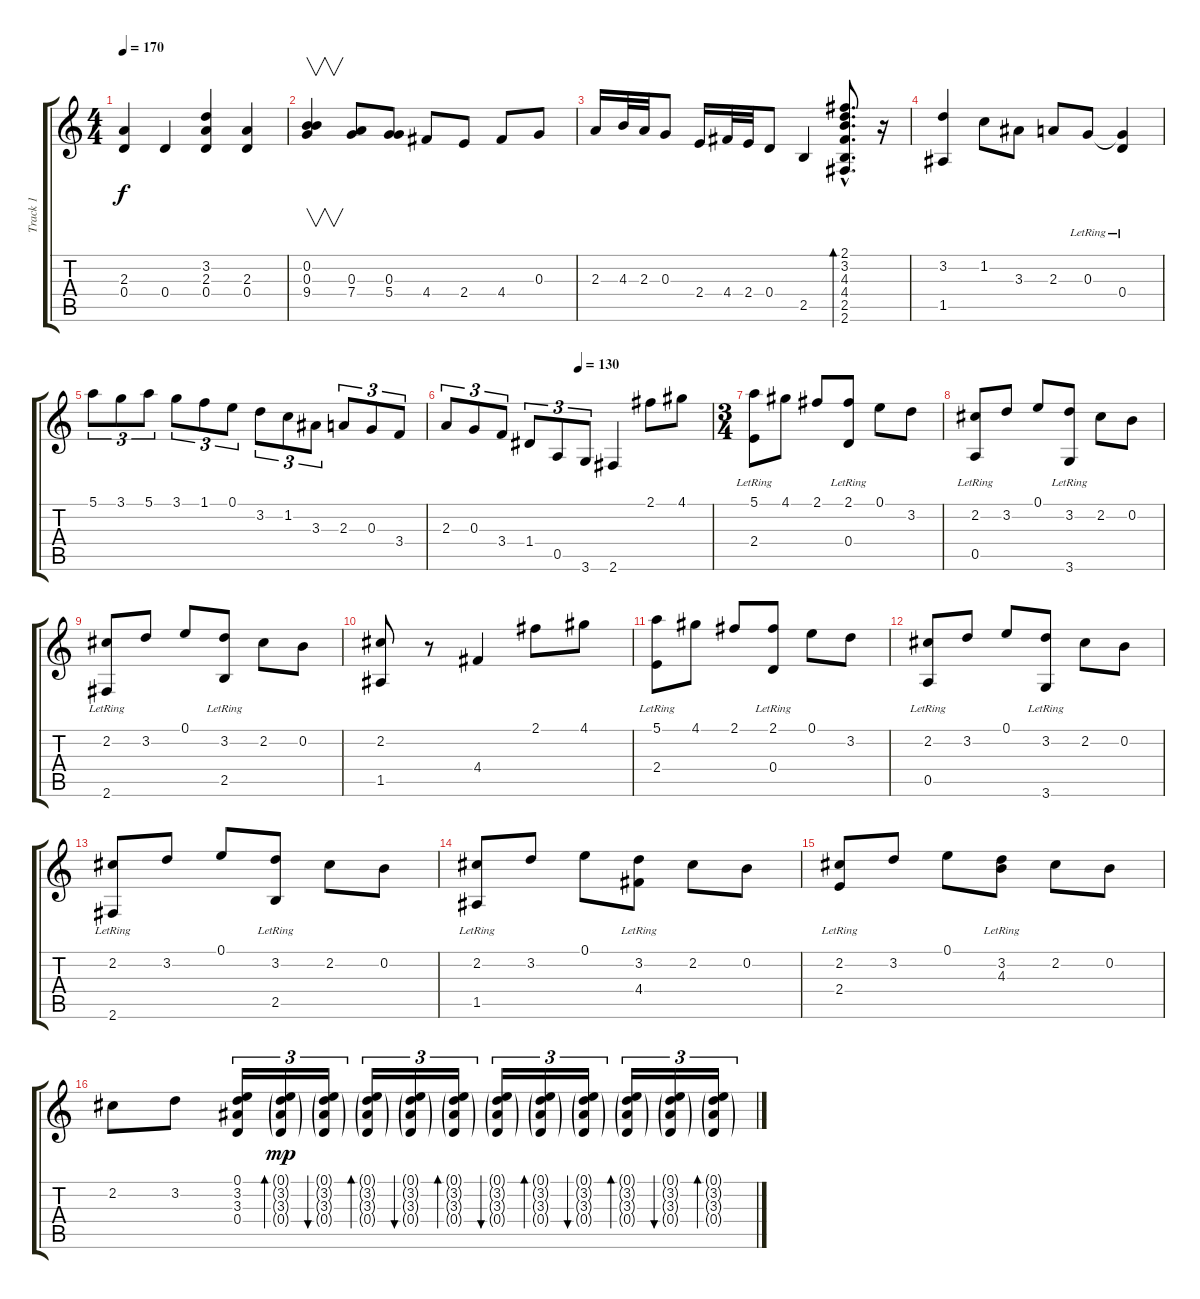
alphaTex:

\track ("Track 1" "Track 1") {instrument acousticguitarsteel}
\staff {score tabs}
\tuning (E4 B3 G3 D3 A2 E2) {hide}
\ts (4 4)
\tempo 170
\clef g2
\ks c
(2.3 0.4).4{dy f} 0.4.4 (3.2 2.3 0.4).4 (2.3 0.4).4 |
(0.2 0.3 9.4).4{v} (0.3 7.4).8 (0.3 5.4).8 4.4.8 2.4.8 4.4.8 0.3.8 |
2.3.16 4.3.32 2.3.32 0.3.8 2.4.16 4.4.32 2.4.32 0.4.8 2.5.4 (2.1{hac} 3.2{hac} 4.3{hac} 4.4{hac} 2.5{hac} 2.6{hac}).8{d bd 240} r.16 |
(3.2 1.5).4 1.2.8 3.3.8 2.3.8 0.3{lr}.8 (0.3{t} 0.4{lr}).4 |
5.1.8{tu (3 2)} 3.1.8{tu (3 2)} 5.1.8{tu (3 2)} 3.1.8{tu (3 2)} 1.1.8{tu (3 2)} 0.1.8{tu (3 2)} 3.2.8{tu (3 2)} 1.2.8{tu (3 2)} 3.3.8{tu (3 2)} 2.3.8{tu (3 2)} 0.3.8{tu (3 2)} 3.4.8{tu (3 2)} |
\tempo (130 0.5)
2.3.8{tu (3 2)} 0.3.8{tu (3 2)} 3.4.8{tu (3 2)} 1.4.8{tu (3 2)} 0.5.8{tu (3 2)} 3.6.8{tu (3 2)} 2.6.4 2.1.8 4.1.8 |
\ts (3 4)
(5.1 2.4{lr}).8 4.1.8 2.1.8 (2.1 0.4{lr}).8 0.1.8 3.2.8 |
(2.2 0.5{lr}).8 3.2.8 0.1.8 (3.2 3.6{lr}).8 2.2.8 0.2.8 |
(2.2 2.6{lr}).8 3.2.8 0.1.8 (3.2 2.5{lr}).8 2.2.8 0.2.8 |
(2.2 1.5).8 r.8 4.4.4 2.1.8 4.1.8 |
(5.1 2.4{lr}).8 4.1.8 2.1.8 (2.1 0.4{lr}).8 0.1.8 3.2.8 |
(2.2 0.5{lr}).8 3.2.8 0.1.8 (3.2 3.6{lr}).8 2.2.8 0.2.8 |
(2.2 2.6{lr}).8 3.2.8 0.1.8 (3.2 2.5{lr}).8 2.2.8 0.2.8 |
(2.2 1.5{lr}).8 3.2.8 0.1.8 (3.2 4.4{lr}).8 2.2.8 0.2.8 |
(2.2 2.4{lr}).8 3.2.8 0.1.8 (3.2 4.3{lr}).8 2.2.8 0.2.8 |
2.2.8 3.2.8 (0.1 3.2 3.3 0.4).16{tu (3 2)} (0.1{g} 3.2{g} 3.3{g} 0.4{g}).16{tu (3 2) bd 240 dy mp} (0.1{g} 3.2{g} 3.3{g} 0.4{g}).16{tu (3 2) bu 240} (0.1{g} 3.2{g} 3.3{g} 0.4{g}).16{tu (3 2) bd 240} (0.1{g} 3.2{g} 3.3{g} 0.4{g}).16{tu (3 2) bu 240} (0.1{g} 3.2{g} 3.3{g} 0.4{g}).16{tu (3 2) bd 240} (0.1{g} 3.2{g} 3.3{g} 0.4{g}).16{tu (3 2) bu 240} (0.1{g} 3.2{g} 3.3{g} 0.4{g}).16{tu (3 2) bd 240} (0.1{g} 3.2{g} 3.3{g} 0.4{g}).16{tu (3 2) bu 240} (0.1{g} 3.2{g} 3.3{g} 0.4{g}).16{tu (3 2) bd 240} (0.1{g} 3.2{g} 3.3{g} 0.4{g}).16{tu (3 2) bu 240} (0.1{g} 3.2{g} 3.3{g} 0.4{g}).16{tu (3 2) bd 240}
